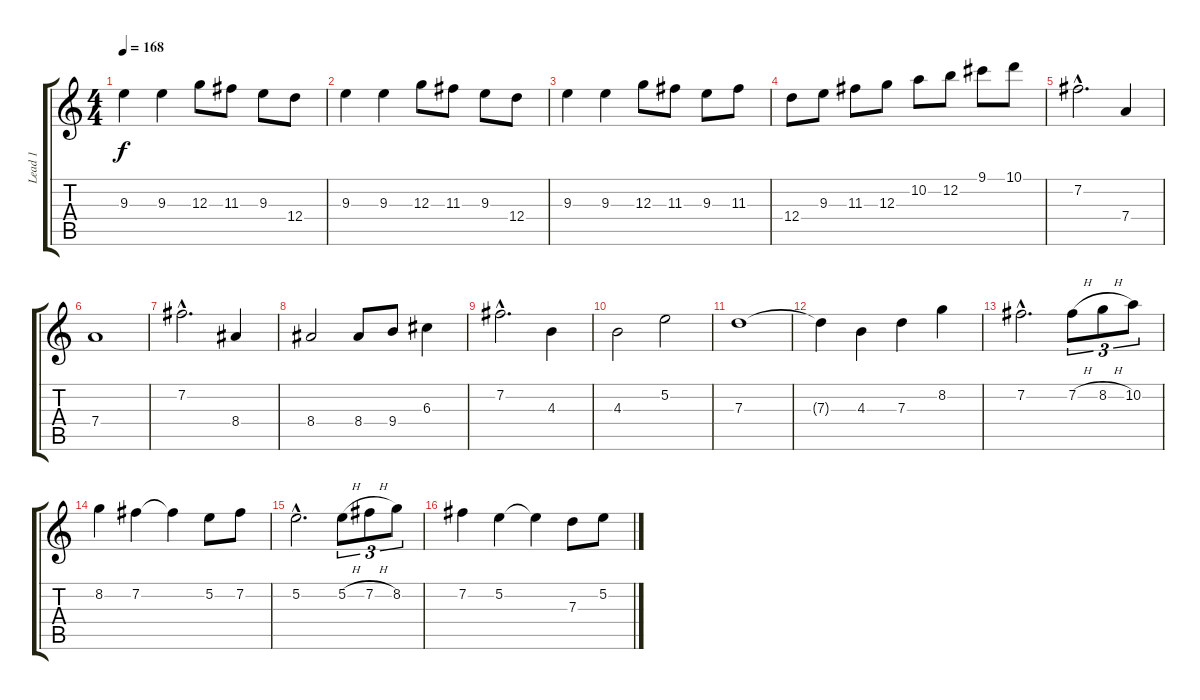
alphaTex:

\track ("Lead 1" "Lead 1") {instrument overdrivenguitar}
\staff {score tabs}
\tuning (E4 B3 G3 D3 A2 E2) {hide}
\ts (4 4)
\tempo 168
\clef g2
\ks c
9.3.4{dy f} 9.3.4 12.3.8 11.3.8 9.3.8 12.4.8 |
9.3.4 9.3.4 12.3.8 11.3.8 9.3.8 12.4.8 |
9.3.4 9.3.4 12.3.8 11.3.8 9.3.8 11.3.8 |
12.4.8 9.3.8 11.3.8 12.3.8 10.2.8 12.2.8 9.1.8 10.1.8 |
7.2{hac}.2{d} 7.4.4 |
7.4.1 |
7.2{hac}.2{d} 8.4.4 |
8.4.2 8.4.8 9.4.8 6.3.4 |
7.2{hac}.2{d} 4.3.4 |
4.3.2 5.2.2 |
7.3.1 |
7.3{t}.4 4.3.4 7.3.4 8.2.4 |
\section ("" "")
7.2{hac}.2{d} 7.2{h}.8{tu (3 2)} 8.2{h}.8{tu (3 2)} 10.2.8{tu (3 2)} |
8.2.4 7.2.4 7.2{t}.4 5.2.8 7.2.8 |
5.2{hac}.2{d} 5.2{h}.8{tu (3 2)} 7.2{h}.8{tu (3 2)} 8.2.8{tu (3 2)} |
7.2.4 5.2.4 5.2{t}.4 7.3.8 5.2.8
